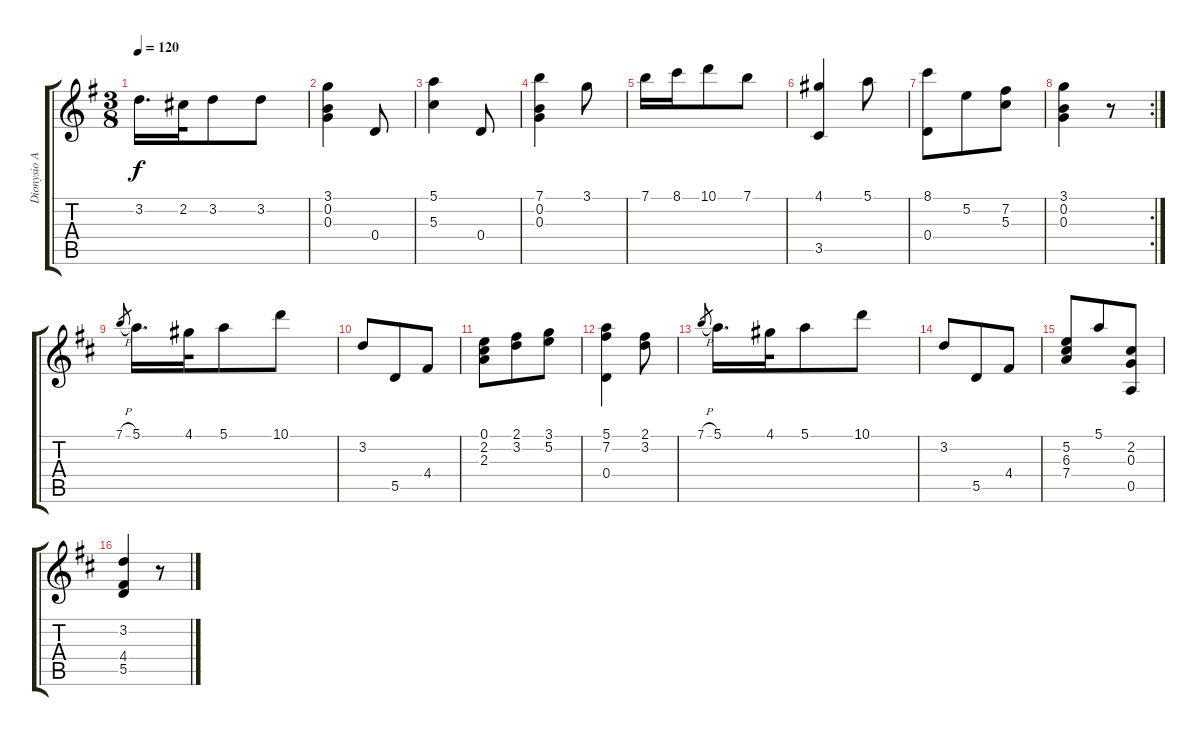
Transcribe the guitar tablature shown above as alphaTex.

\track ("Dionysio Aguado" "Dionysio A") {instrument acousticguitarnylon}
\staff {score tabs}
\tuning (E4 B3 G3 D3 A2 E2) {hide}
\ts (3 8)
\tempo 120
\clef g2
\ks g
3.2.16{d dy f} 2.2.32 3.2.8 3.2.8 |
(3.1 0.2 0.3).4 0.4.8 |
(5.1 5.3).4 0.4.8 |
(7.1 0.2 0.3).4 3.1.8 |
7.1.16 8.1.16 10.1.8 7.1.8 |
(4.1 3.5).4 5.1.8 |
(8.1 0.4).8 5.2.8 (7.2 5.3).8 |
\rc 2
(3.1 0.2 0.3).4 r.8 |
\ks d
7.1{h}.8{gr} 5.1.16{d} 4.1.32 5.1.8 10.1.8 |
3.2.8 5.5.8 4.4.8 |
(0.1 2.2 2.3).8 (2.1 3.2).8 (3.1 5.2).8 |
(5.1 7.2 0.4).4 (2.1 3.2).8 |
7.1{h}.8{gr} 5.1.16{d} 4.1.32 5.1.8 10.1.8 |
3.2.8 5.5.8 4.4.8 |
(5.2 6.3 7.4).8 5.1.8 (2.2 0.3 0.5).8 |
(3.2 4.4 5.5).4 r.8
